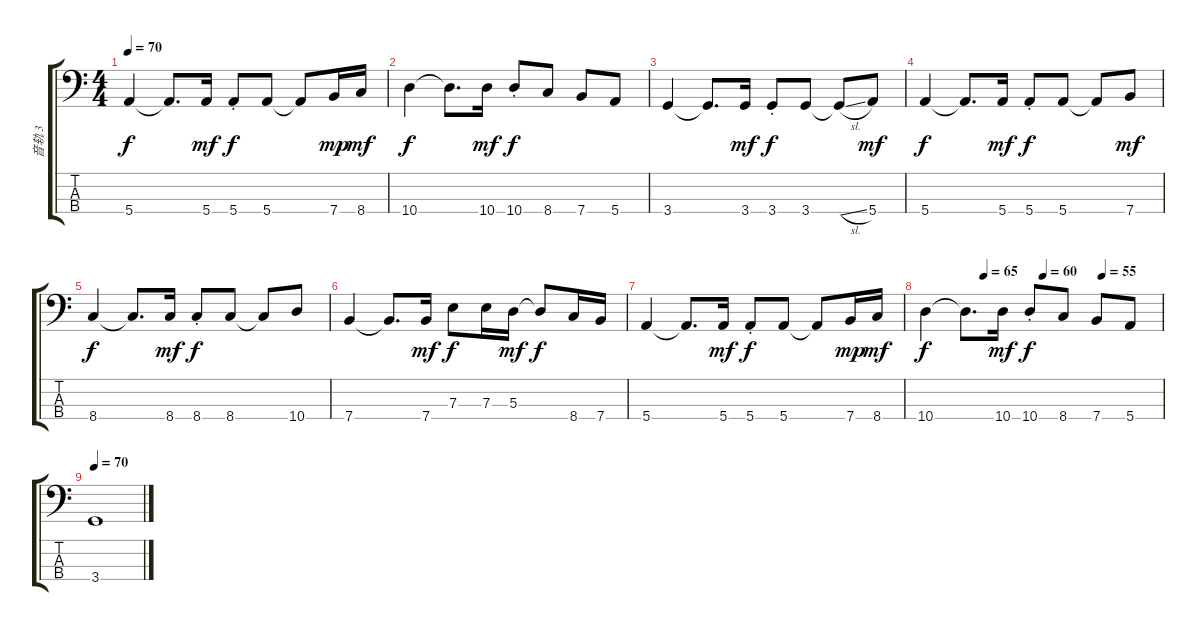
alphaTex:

\track ("音轨 3" "音轨 3") {instrument electricbassfinger}
\staff {score tabs}
\tuning (G2 D2 A1 E1) {hide}
\ts (4 4)
\tempo 70
\clef f4
\ks c
5.4.4{dy f} 5.4{t}.8{d} 5.4.16{dy mf} 5.4{st}.8{dy f} 5.4.8 5.4{t}.8 7.4.16{dy mp} 8.4.16{dy mf} |
10.4.4{dy f} 10.4{t}.8{d} 10.4.16{dy mf} 10.4{st}.8{dy f} 8.4.8 7.4.8 5.4.8 |
3.4.4 3.4{t}.8{d} 3.4.16{dy mf} 3.4{st}.8{dy f} 3.4.8 3.4{sl t}.8 5.4.8{dy mf} |
5.4.4{dy f} 5.4{t}.8{d} 5.4.16{dy mf} 5.4{st}.8{dy f} 5.4.8 5.4{t}.8 7.4.8{dy mf} |
8.4.4{dy f} 8.4{t}.8{d} 8.4.16{dy mf} 8.4{st}.8{dy f} 8.4.8 8.4{t}.8 10.4.8 |
7.4.4 7.4{t}.8{d} 7.4.16{dy mf} 7.3.8{dy f} 7.3.16 5.3.16{dy mf} 5.3{t}.8{dy f} 8.4.16 7.4.16 |
5.4.4 5.4{t}.8{d} 5.4.16{dy mf} 5.4{st}.8{dy f} 5.4.8 5.4{t}.8 7.4.16{dy mp} 8.4.16{txt "" dy mf} |
\tempo (65 0.25)
\tempo (60 0.5)
\tempo (55 0.75)
10.4.4{dy f} 10.4{t}.8{d} 10.4.16{dy mf} 10.4{st}.8{dy f} 8.4.8 7.4.8 5.4.8 |
\tempo 70
3.4.1
